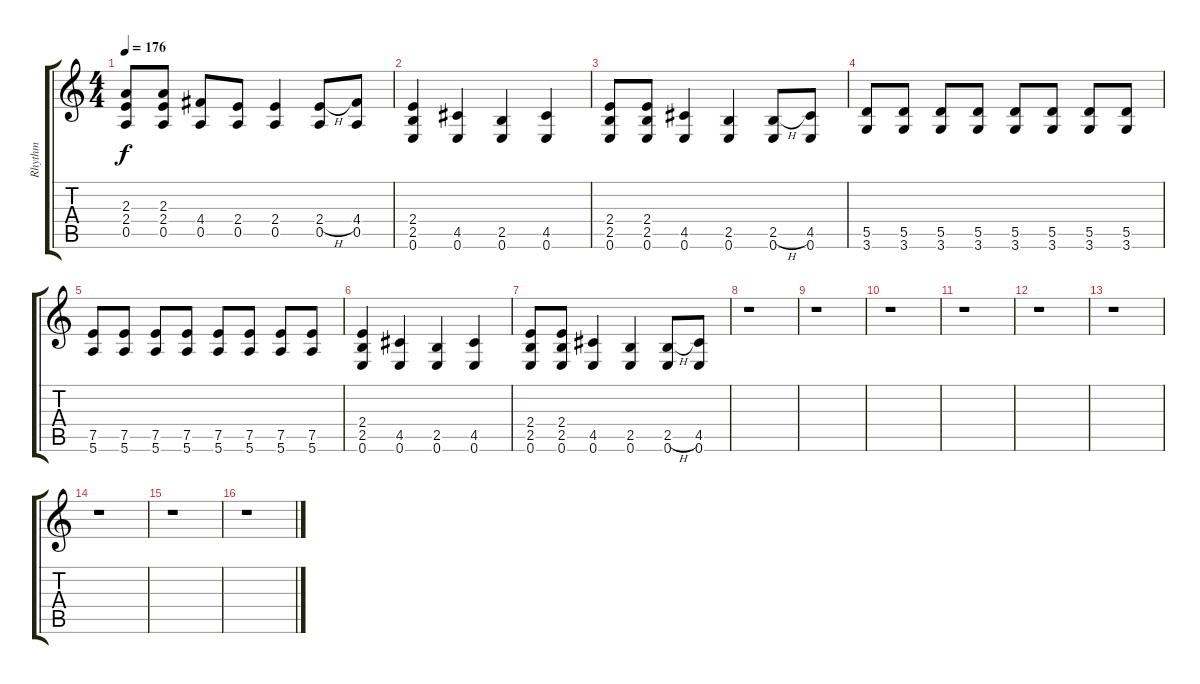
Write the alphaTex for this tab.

\track ("Rhythm" "Rhythm") {instrument overdrivenguitar}
\staff {score tabs}
\tuning (E4 B3 G3 D3 A2 E2) {hide}
\ts (4 4)
\tempo 176
\clef g2
\ks c
(2.3 2.4 0.5).8{dy f} (2.3 2.4 0.5).8 (4.4 0.5).8 (2.4 0.5).8 (2.4 0.5).4 (2.4{h} 0.5).8 (4.4 0.5).8 |
(2.4 2.5 0.6).4 (4.5 0.6).4 (2.5 0.6).4 (4.5 0.6).4 |
(2.4 2.5 0.6).8 (2.4 2.5 0.6).8 (4.5 0.6).4 (2.5 0.6).4 (2.5{h} 0.6).8 (4.5 0.6).8 |
(5.5 3.6).8 (5.5 3.6).8 (5.5 3.6).8 (5.5 3.6).8 (5.5 3.6).8 (5.5 3.6).8 (5.5 3.6).8 (5.5 3.6).8 |
(7.5 5.6).8 (7.5 5.6).8 (7.5 5.6).8 (7.5 5.6).8 (7.5 5.6).8 (7.5 5.6).8 (7.5 5.6).8 (7.5 5.6).8 |
(2.4 2.5 0.6).4 (4.5 0.6).4 (2.5 0.6).4 (4.5 0.6).4 |
(2.4 2.5 0.6).8 (2.4 2.5 0.6).8 (4.5 0.6).4 (2.5 0.6).4 (2.5{h} 0.6).8 (4.5 0.6).8 |
r.1 |
r.1 |
r.1 |
r.1 |
r.1 |
r.1 |
r.1 |
r.1 |
r.1
